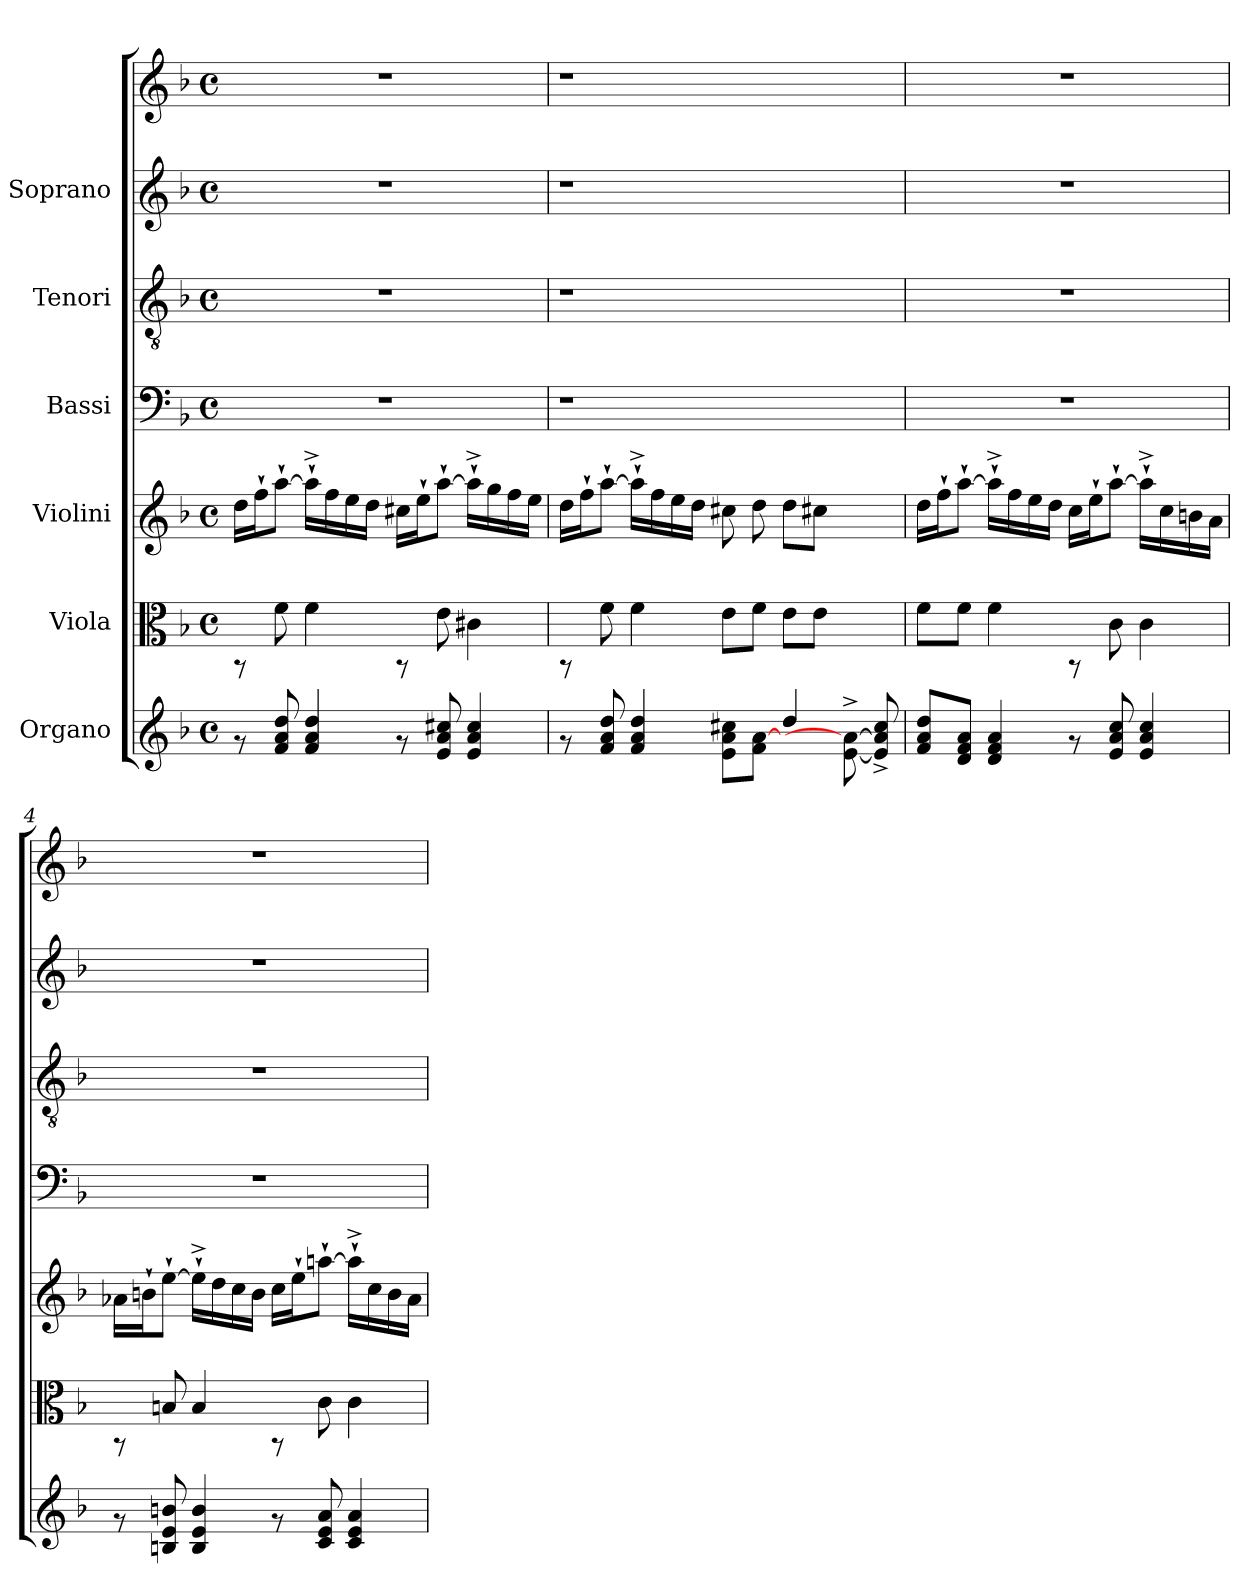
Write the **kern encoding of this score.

**kern	**kern	**kern	**kern	**kern	**kern	**kern
*part6	*part5	*part4	*part3	*part2	*part1	*part1
*staff7	*staff6	*staff5	*staff4	*staff3	*staff2	*staff1
*I"Organo	*I"Viola	*I"Violini	*I"Bassi	*I"Tenori	*I"Soprano	*
!!LO:PB:g=z
*stria5	*stria5	*stria5	*stria5	*stria5	*stria5	*stria5
*clefG2	*clefC3	*clefG2	*clefF4	*clefGv2	*clefG2	*clefG2
*k[b-]	*k[b-]	*k[b-]	*k[b-]	*k[b-]	*k[b-]	*k[b-]
*F:	*F:	*F:	*F:	*F:	*F:	*F:
*M4/4	*M4/4	*M4/4	*M4/4	*M4/4	*M4/4	*M4/4
*met(c)	*met(c)	*met(c)	*met(c)	*met(c)	*met(c)	*met(c)
=1	=1	=1	=1	=1	=1	=1
8rf	8rAA	16dd\L	1r	1r	1r	1r
.	.	16ff`>\	.	.	.	.
8dd/ 8a/ 8f/	8f\	[>8aa`>\J	.	.	.	.
4dd/ 4a/ 4f/	4f\	16aa^>`>\L]	.	.	.	.
.	.	16ff\	.	.	.	.
.	.	16ee\	.	.	.	.
.	.	16dd\J	.	.	.	.
8rf	8rAA	16cc#X\L	.	.	.	.
.	.	16ee`>\	.	.	.	.
8cc#X/ 8a/ 8e/	8e\	[>8aa`>\J	.	.	.	.
4cc#/ 4a/ 4e/	4c#X\	16aa^>`>\L]	.	.	.	.
.	.	16gg\	.	.	.	.
.	.	16ff\	.	.	.	.
.	.	16ee\J	.	.	.	.
=2	=2	=2	=2	=2	=2	=2
8rf	8rAA	16dd\L	1r	1r	1r	1r
.	.	16ff`>\	.	.	.	.
8dd/ 8a/ 8f/	8f\	[>8aa`>\J	.	.	.	.
4dd/ 4a/ 4f/	4f\	16aa^>`>\L]	.	.	.	.
.	.	16ff\	.	.	.	.
.	.	16ee\	.	.	.	.
.	.	16dd\J	.	.	.	.
8cc#X\ 8a\ 8e\L	8e\L	8cc#X\	.	.	.	.
[>8a\ 8f\J	8f\J	8dd\	.	.	.	.
4dd/	8e\L	8dd\L	.	.	.	.
.	8e\J	8cc#X\J	.	.	.	.
8a\_>^> [>8e\^>	4ryy	4ryy	4ryy	4ryy	4ryy	4ryy
8cc#/^< 8a/]^< 8e/]^<	.	.	.	.	.	.
=3	=3	=3	=3	=3	=3	=3
8dd/ 8a/ 8f/L	8f\L	16dd\L	1r	1r	1r	1r
.	.	16ff`>\	.	.	.	.
8a/ 8f/ 8d/J	8f\J	[>8aa`>\J	.	.	.	.
4a/ 4f/ 4d/	4f\	16aa^>`>\L]	.	.	.	.
.	.	16ff\	.	.	.	.
.	.	16ee\	.	.	.	.
.	.	16dd\J	.	.	.	.
8rf	8rAA	16cc\L	.	.	.	.
.	.	16ee`>\	.	.	.	.
8cc/ 8a/ 8e/	8c\	[>8aa`>\J	.	.	.	.
4cc/ 4a/ 4e/	4c\	16aa^>`>\L]	.	.	.	.
.	.	16cc\	.	.	.	.
.	.	16bn\	.	.	.	.
.	.	16a\J	.	.	.	.
!!LO:LB:g=z
=4	=4	=4	=4	=4	=4	=4
8rf	8rAA	16a-X\L	1r	1r	1r	1r
.	.	16bn`>\	.	.	.	.
8bn/ 8e/ 8Bn/	8Bn/	[>8ee`>\J	.	.	.	.
4b/ 4e/ 4B/	4B/	16ee^>`>\L]	.	.	.	.
.	.	16dd\	.	.	.	.
.	.	16cc\	.	.	.	.
.	.	16b\J	.	.	.	.
8rf	8rAA	16cc\L	.	.	.	.
.	.	16ee`>\	.	.	.	.
8a/ 8e/ 8c/	8c\	[>8aan`>\J	.	.	.	.
4a/ 4e/ 4c/	4c\	16aa^>`>\L]	.	.	.	.
.	.	16cc\	.	.	.	.
.	.	16b\	.	.	.	.
.	.	16a-\J	.	.	.	.
=	=	=	=	=	=	=
*-	*-	*-	*-	*-	*-	*-
